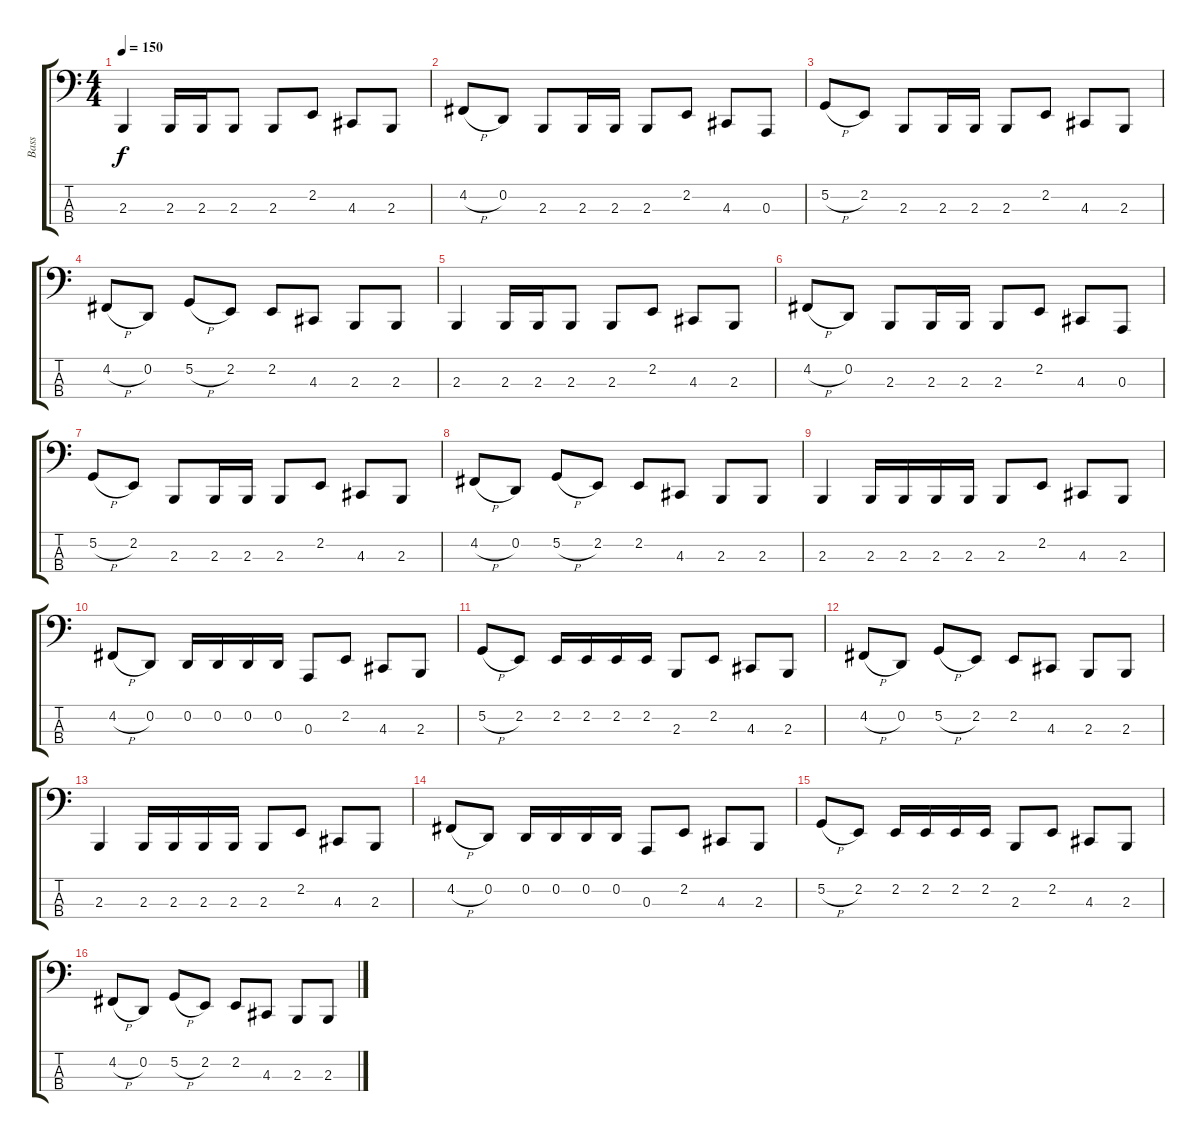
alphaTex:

\track ("Bass" "Bass") {instrument electricbasspick}
\staff {score tabs}
\tuning (G1 D1 A0 E0) {hide}
\ts (4 4)
\tempo 150
\clef f4
\ks c
2.3.4{dy f} 2.3.16 2.3.16 2.3.8 2.3.8 2.2.8 4.3.8 2.3.8 |
4.2{h}.8 0.2.8 2.3.8 2.3.16 2.3.16 2.3.8 2.2.8 4.3.8 0.3.8 |
5.2{h}.8 2.2.8 2.3.8 2.3.16 2.3.16 2.3.8 2.2.8 4.3.8 2.3.8 |
4.2{h}.8 0.2.8 5.2{h}.8 2.2.8 2.2.8 4.3.8 2.3.8 2.3.8 |
2.3.4 2.3.16 2.3.16 2.3.8 2.3.8 2.2.8 4.3.8 2.3.8 |
4.2{h}.8 0.2.8 2.3.8 2.3.16 2.3.16 2.3.8 2.2.8 4.3.8 0.3.8 |
5.2{h}.8 2.2.8 2.3.8 2.3.16 2.3.16 2.3.8 2.2.8 4.3.8 2.3.8 |
4.2{h}.8 0.2.8 5.2{h}.8 2.2.8 2.2.8 4.3.8 2.3.8 2.3.8 |
2.3.4 2.3.16 2.3.16 2.3.16 2.3.16 2.3.8 2.2.8 4.3.8 2.3.8 |
4.2{h}.8 0.2.8 0.2.16 0.2.16 0.2.16 0.2.16 0.3.8 2.2.8 4.3.8 2.3.8 |
5.2{h}.8 2.2.8 2.2.16 2.2.16 2.2.16 2.2.16 2.3.8 2.2.8 4.3.8 2.3.8 |
4.2{h}.8 0.2.8 5.2{h}.8 2.2.8 2.2.8 4.3.8 2.3.8 2.3.8 |
2.3.4 2.3.16 2.3.16 2.3.16 2.3.16 2.3.8 2.2.8 4.3.8 2.3.8 |
4.2{h}.8 0.2.8 0.2.16 0.2.16 0.2.16 0.2.16 0.3.8 2.2.8 4.3.8 2.3.8 |
5.2{h}.8 2.2.8 2.2.16 2.2.16 2.2.16 2.2.16 2.3.8 2.2.8 4.3.8 2.3.8 |
4.2{h}.8 0.2.8 5.2{h}.8 2.2.8 2.2.8 4.3.8 2.3.8 2.3.8
